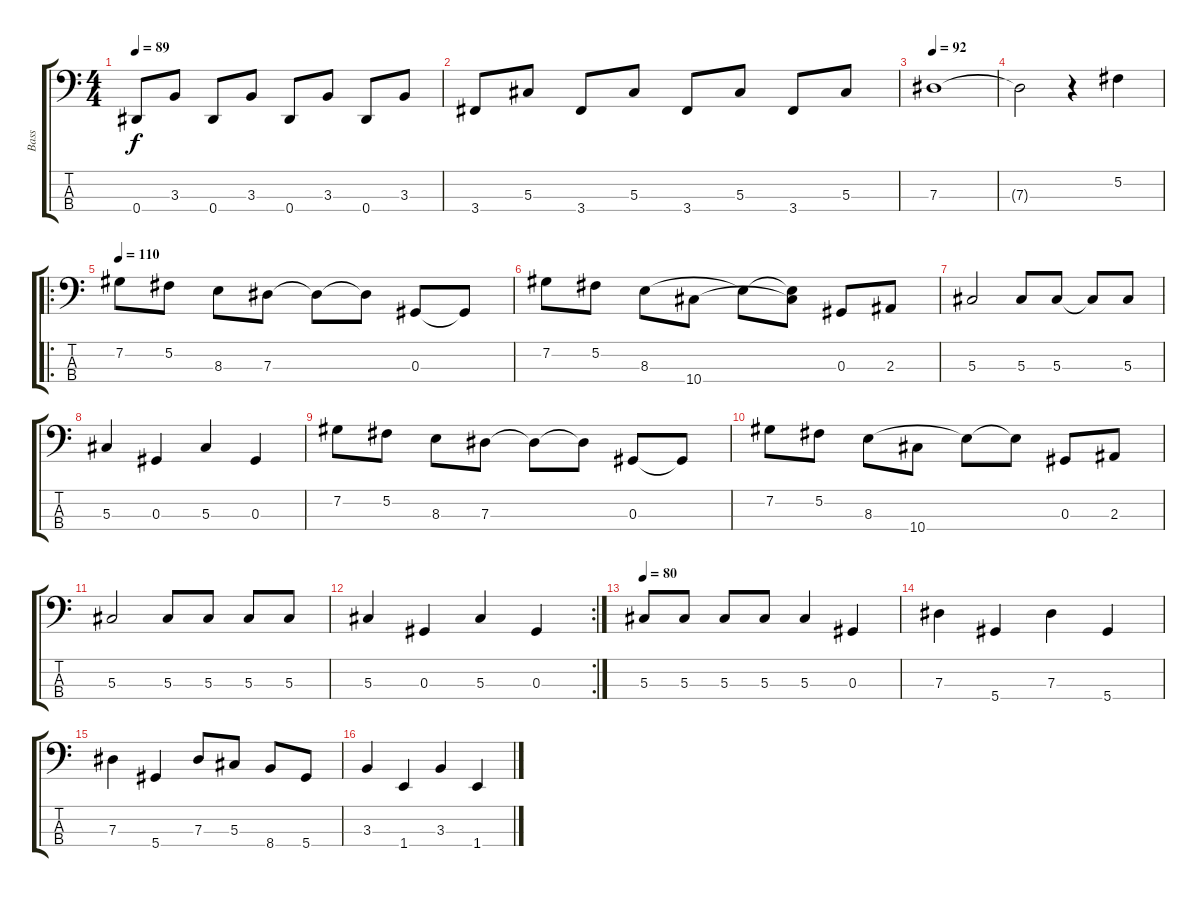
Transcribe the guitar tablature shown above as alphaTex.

\track ("Bass" "Bass") {instrument acousticguitarsteel}
\staff {score tabs}
\tuning (Gb2 Db2 Ab1 Eb1) {hide}
\ts (4 4)
\tempo 89
\clef f4
\ks c
0.4.8{dy f} 3.3.8 0.4.8 3.3.8 0.4.8 3.3.8 0.4.8 3.3.8 |
3.4.8 5.3.8 3.4.8 5.3.8 3.4.8 5.3.8 3.4.8 5.3.8 |
\tempo 92
7.3.1 |
7.3{t}.2 r.4 5.2.4 |
\ro
\tempo 110
7.2.8 5.2.8 8.3.8 7.3.8 7.3{t}.8 7.3{t}.8 0.3.8 0.3{t}.8 |
7.2.8 5.2.8 8.3.8 10.4.8 8.3{t}.8 (8.3{t} 10.4{t}).8 0.3.8 2.3.8 |
5.3.2 5.3.8 5.3.8 5.3{t}.8 5.3.8 |
5.3.4 0.3.4 5.3.4 0.3.4 |
7.2.8 5.2.8 8.3.8 7.3.8 7.3{t}.8 7.3{t}.8 0.3.8 0.3{t}.8 |
7.2.8 5.2.8 8.3.8 10.4.8 8.3{t}.8 8.3{t}.8 0.3.8 2.3.8 |
5.3.2 5.3.8 5.3.8 5.3.8 5.3.8 |
\rc 2
5.3.4 0.3.4 5.3.4 0.3.4 |
\tempo 80
5.3.8 5.3.8 5.3.8 5.3.8 5.3.4 0.3.4 |
7.3.4 5.4.4 7.3.4 5.4.4 |
7.3.4 5.4.4 7.3.8 5.3.8 8.4.8 5.4.8 |
3.3.4 1.4.4 3.3.4 1.4.4
